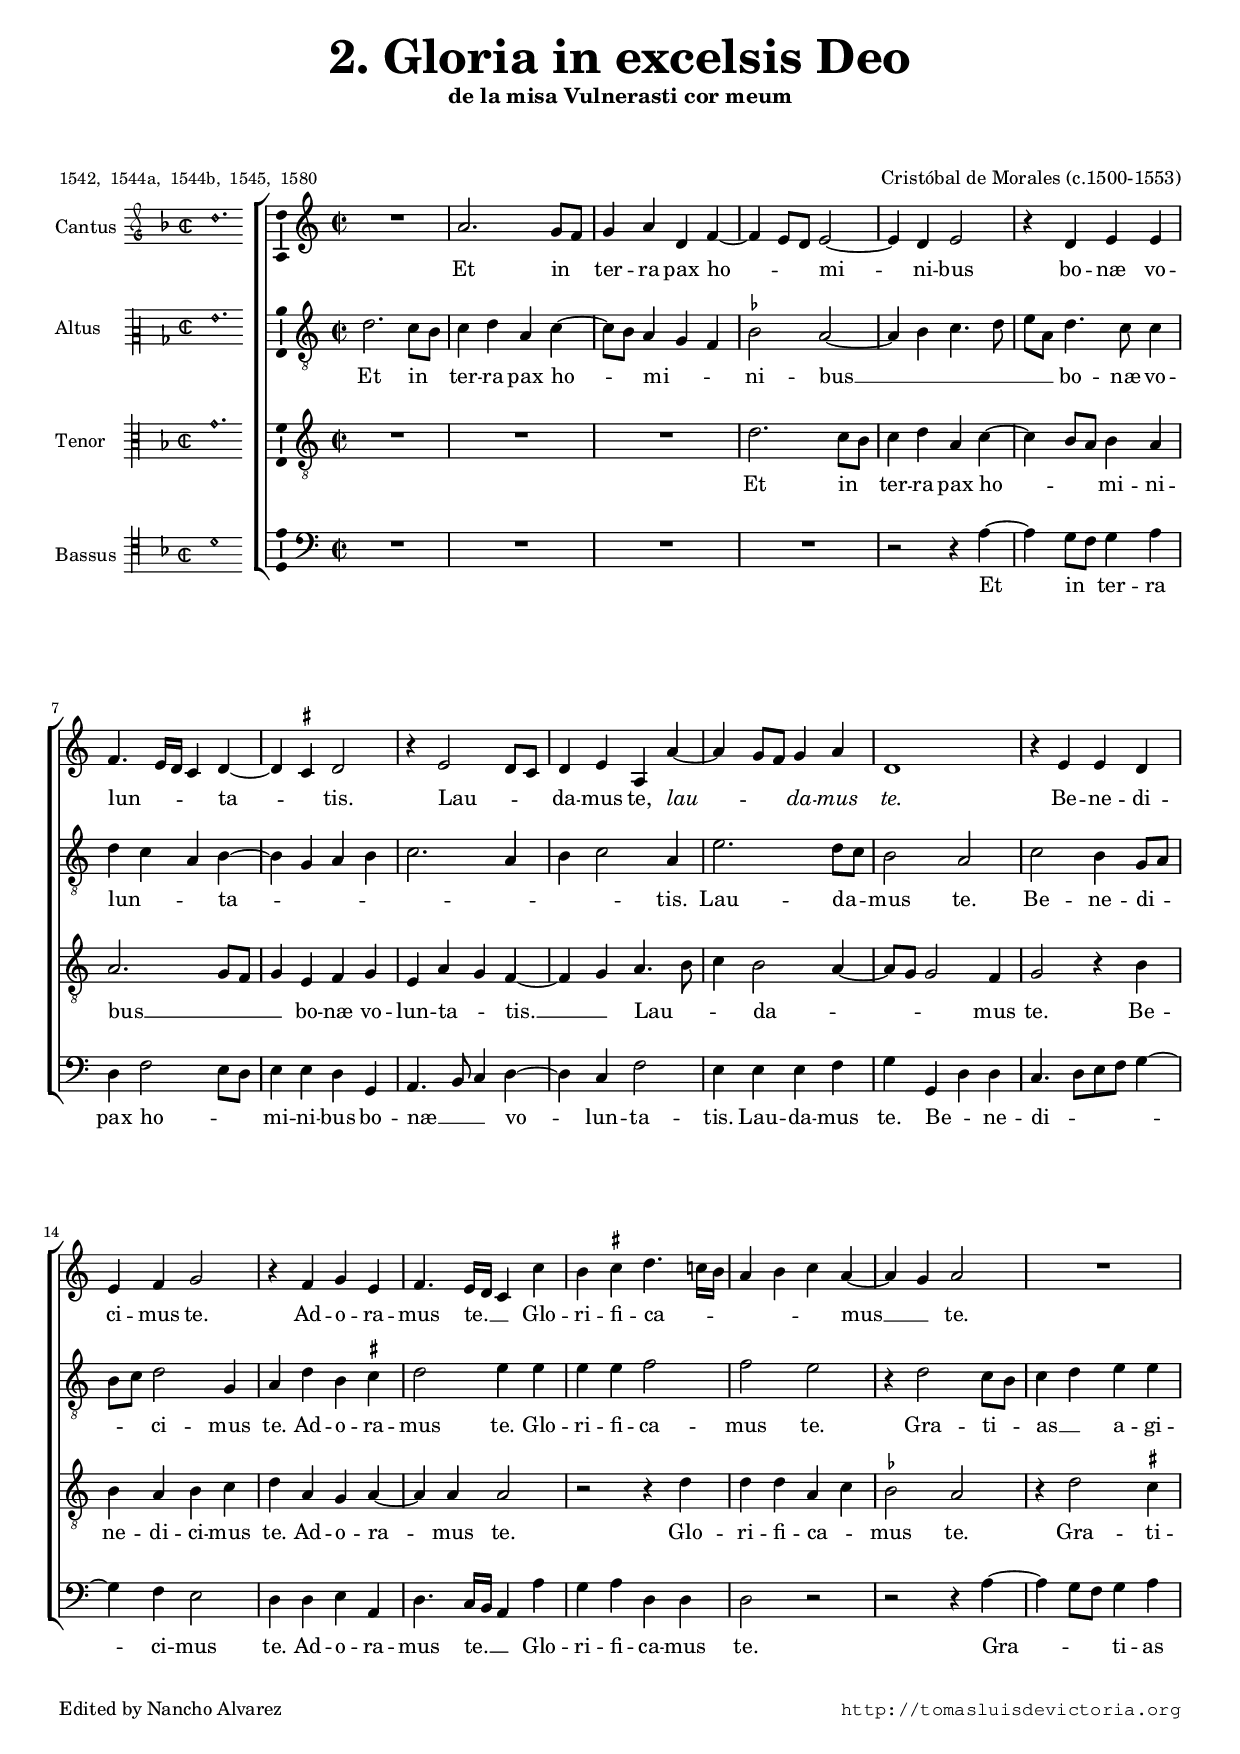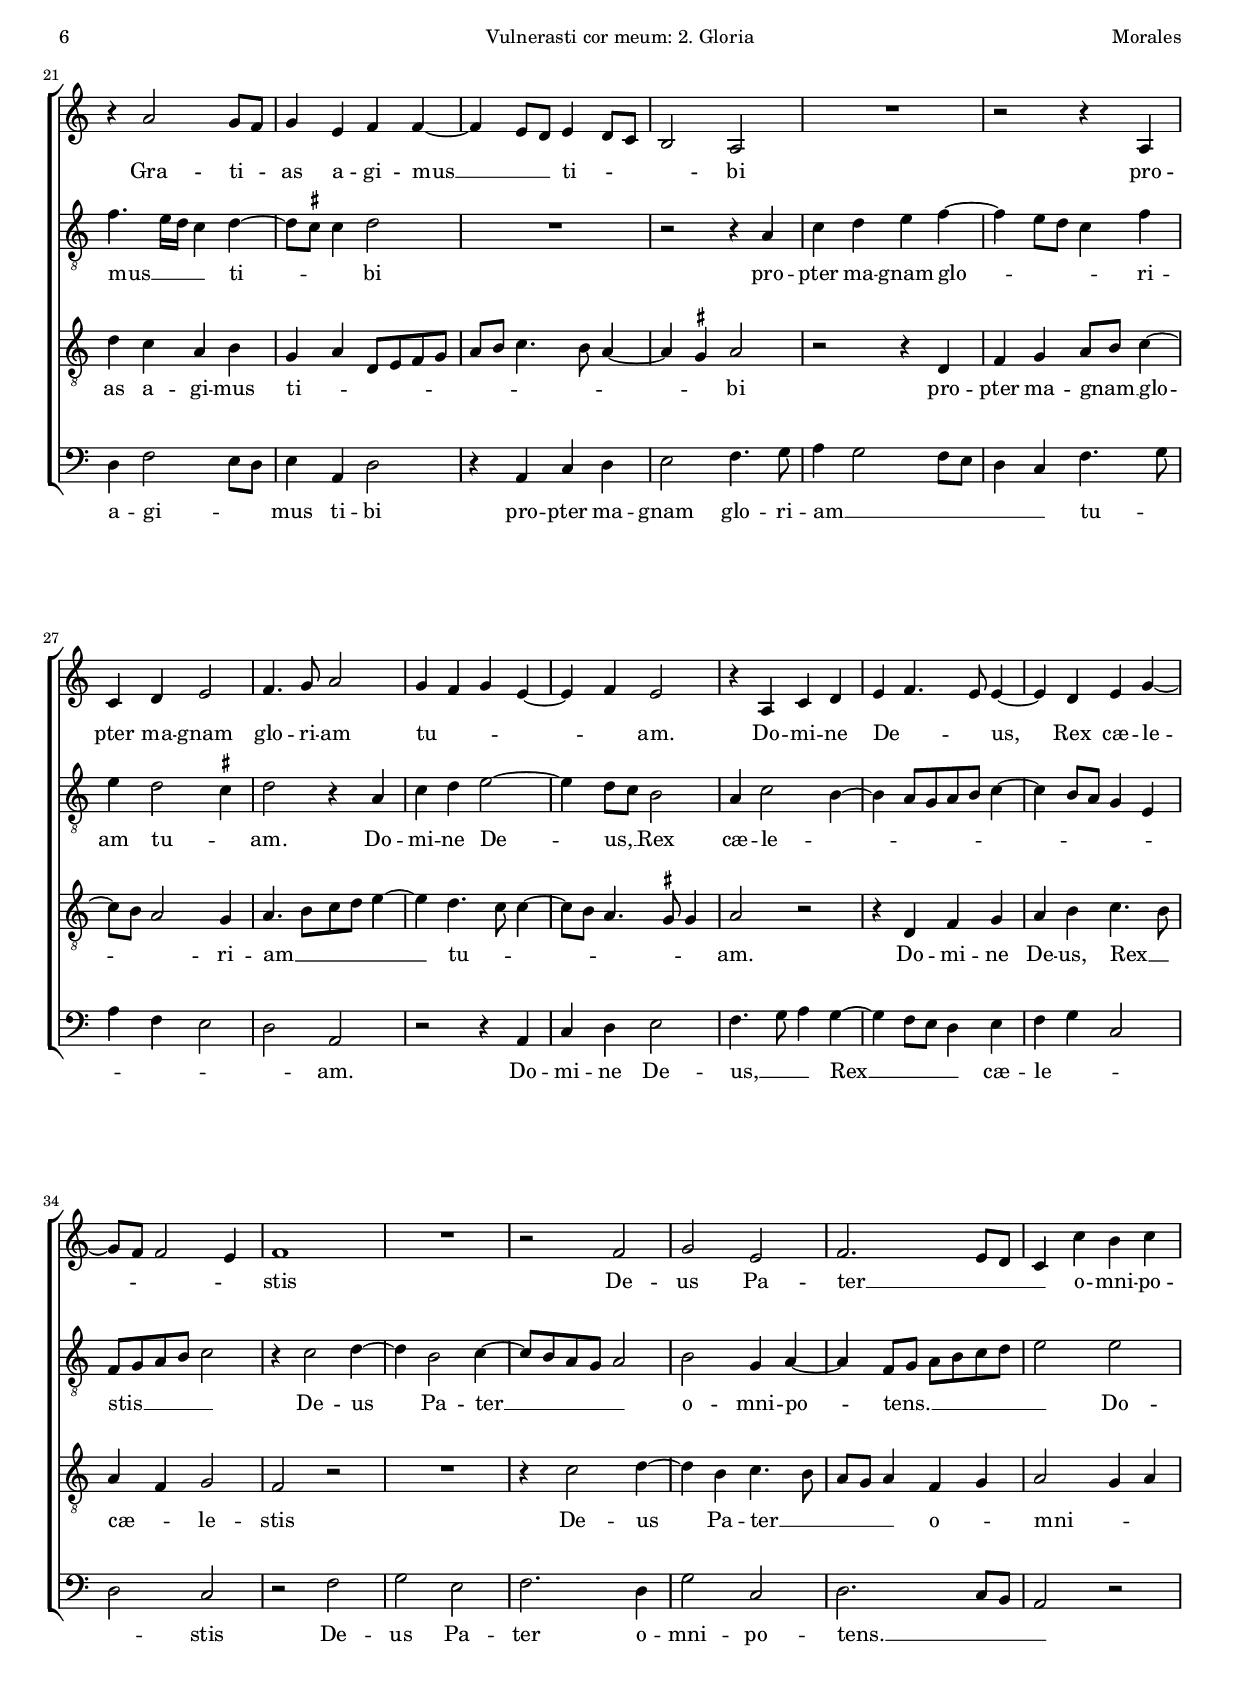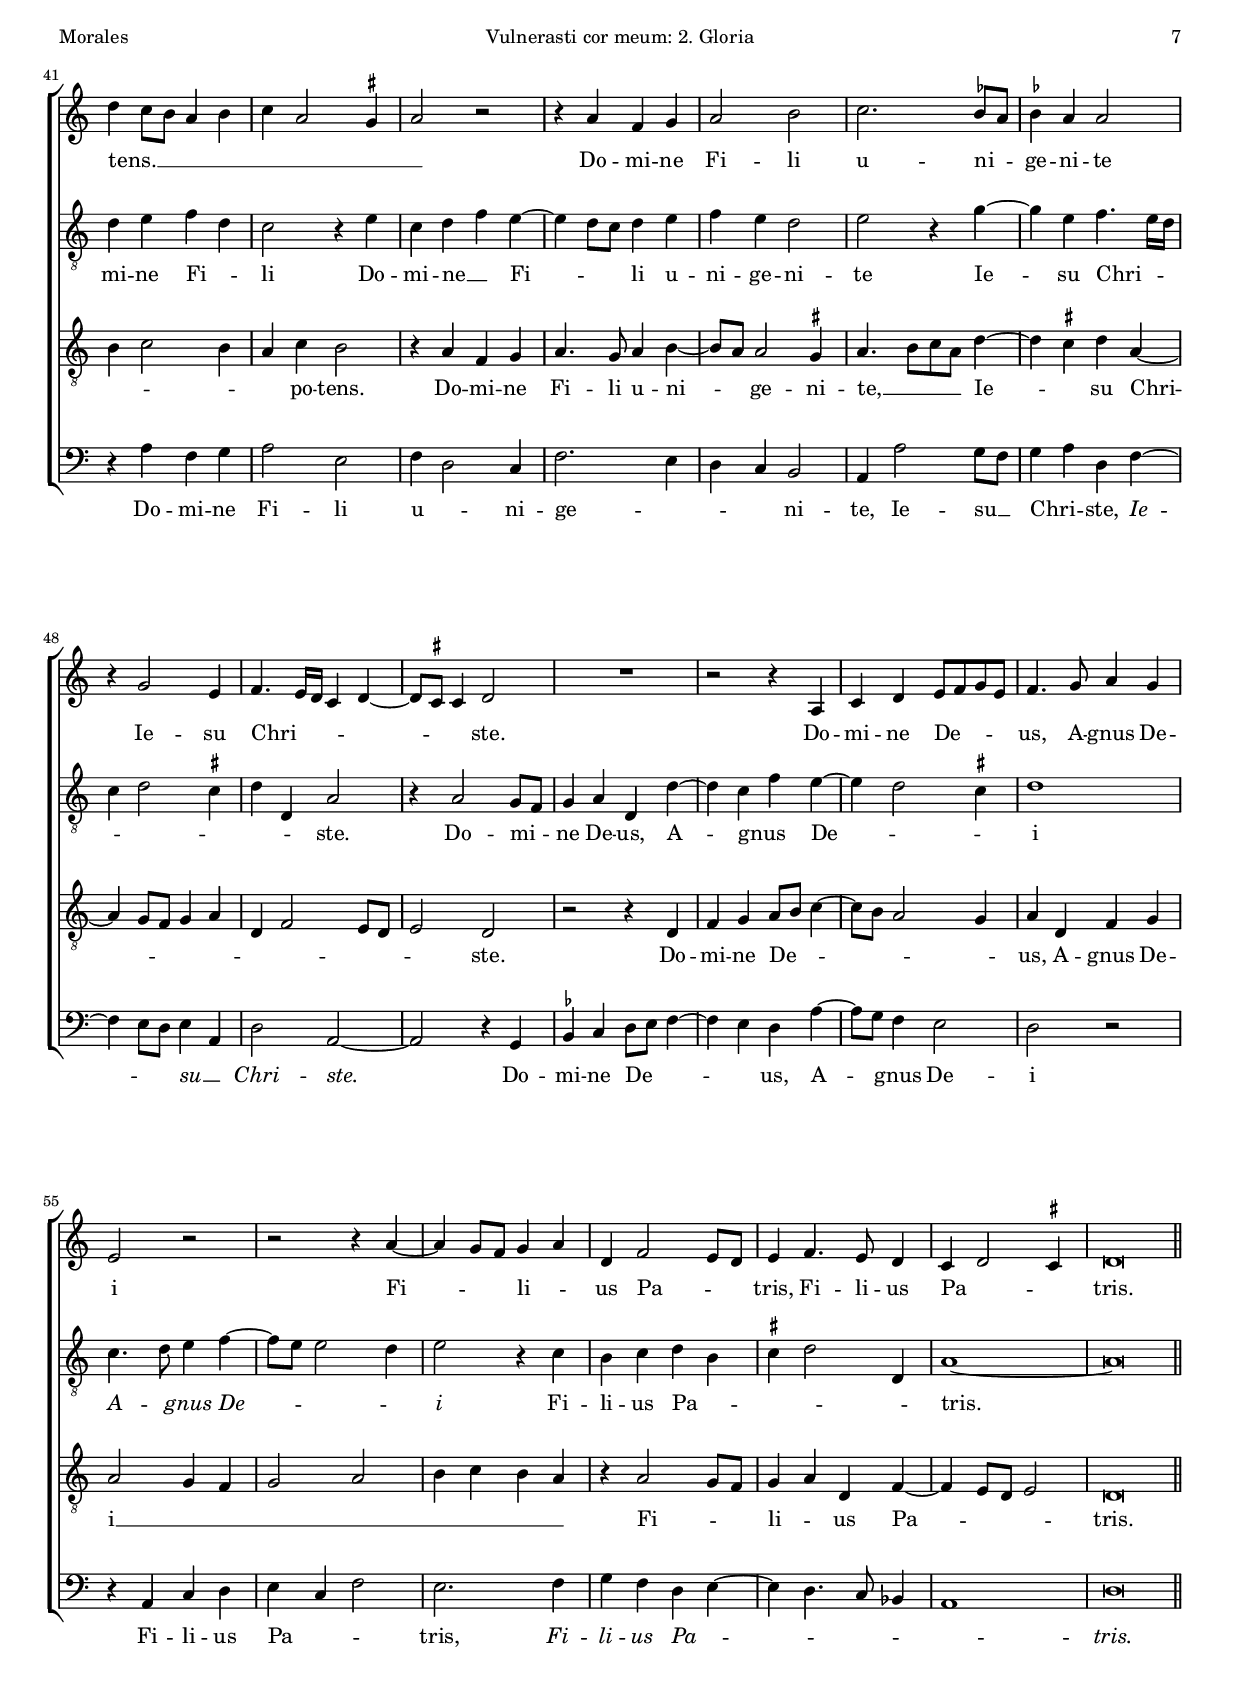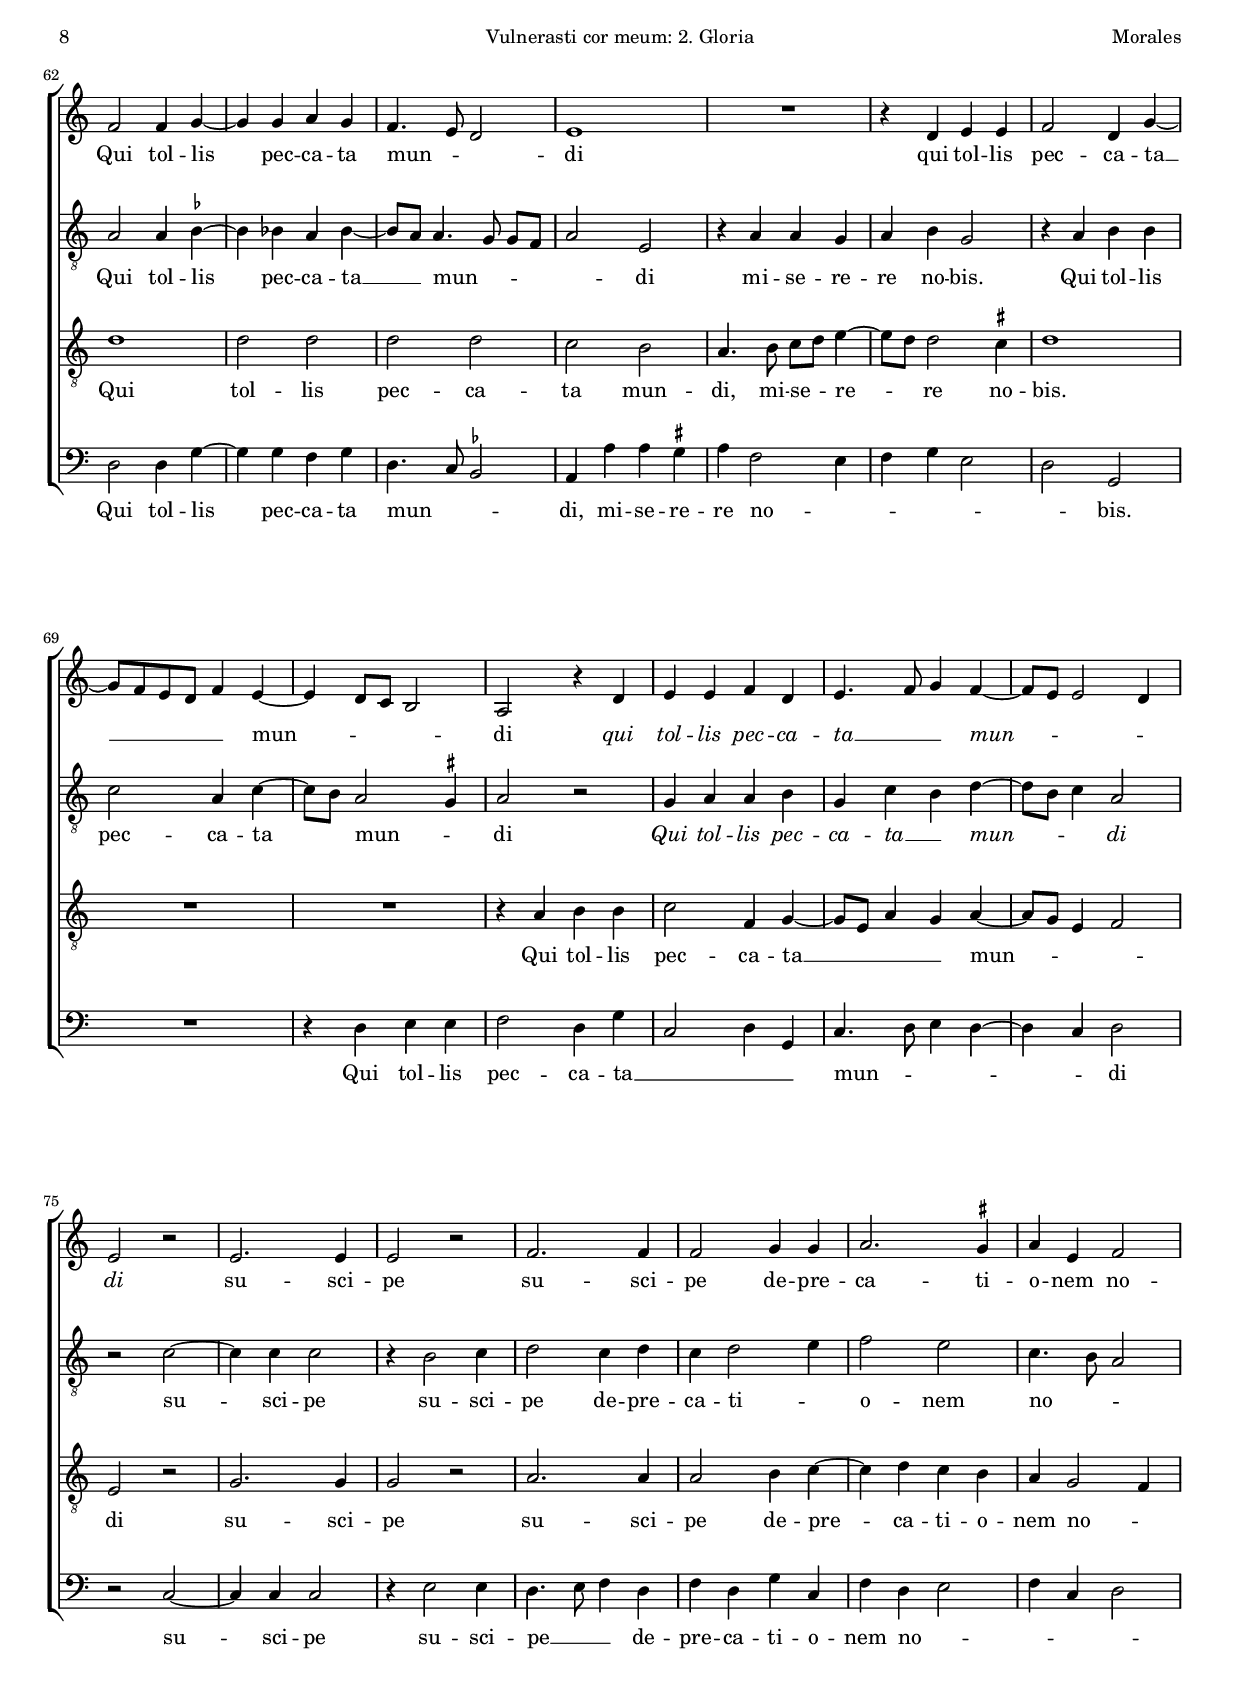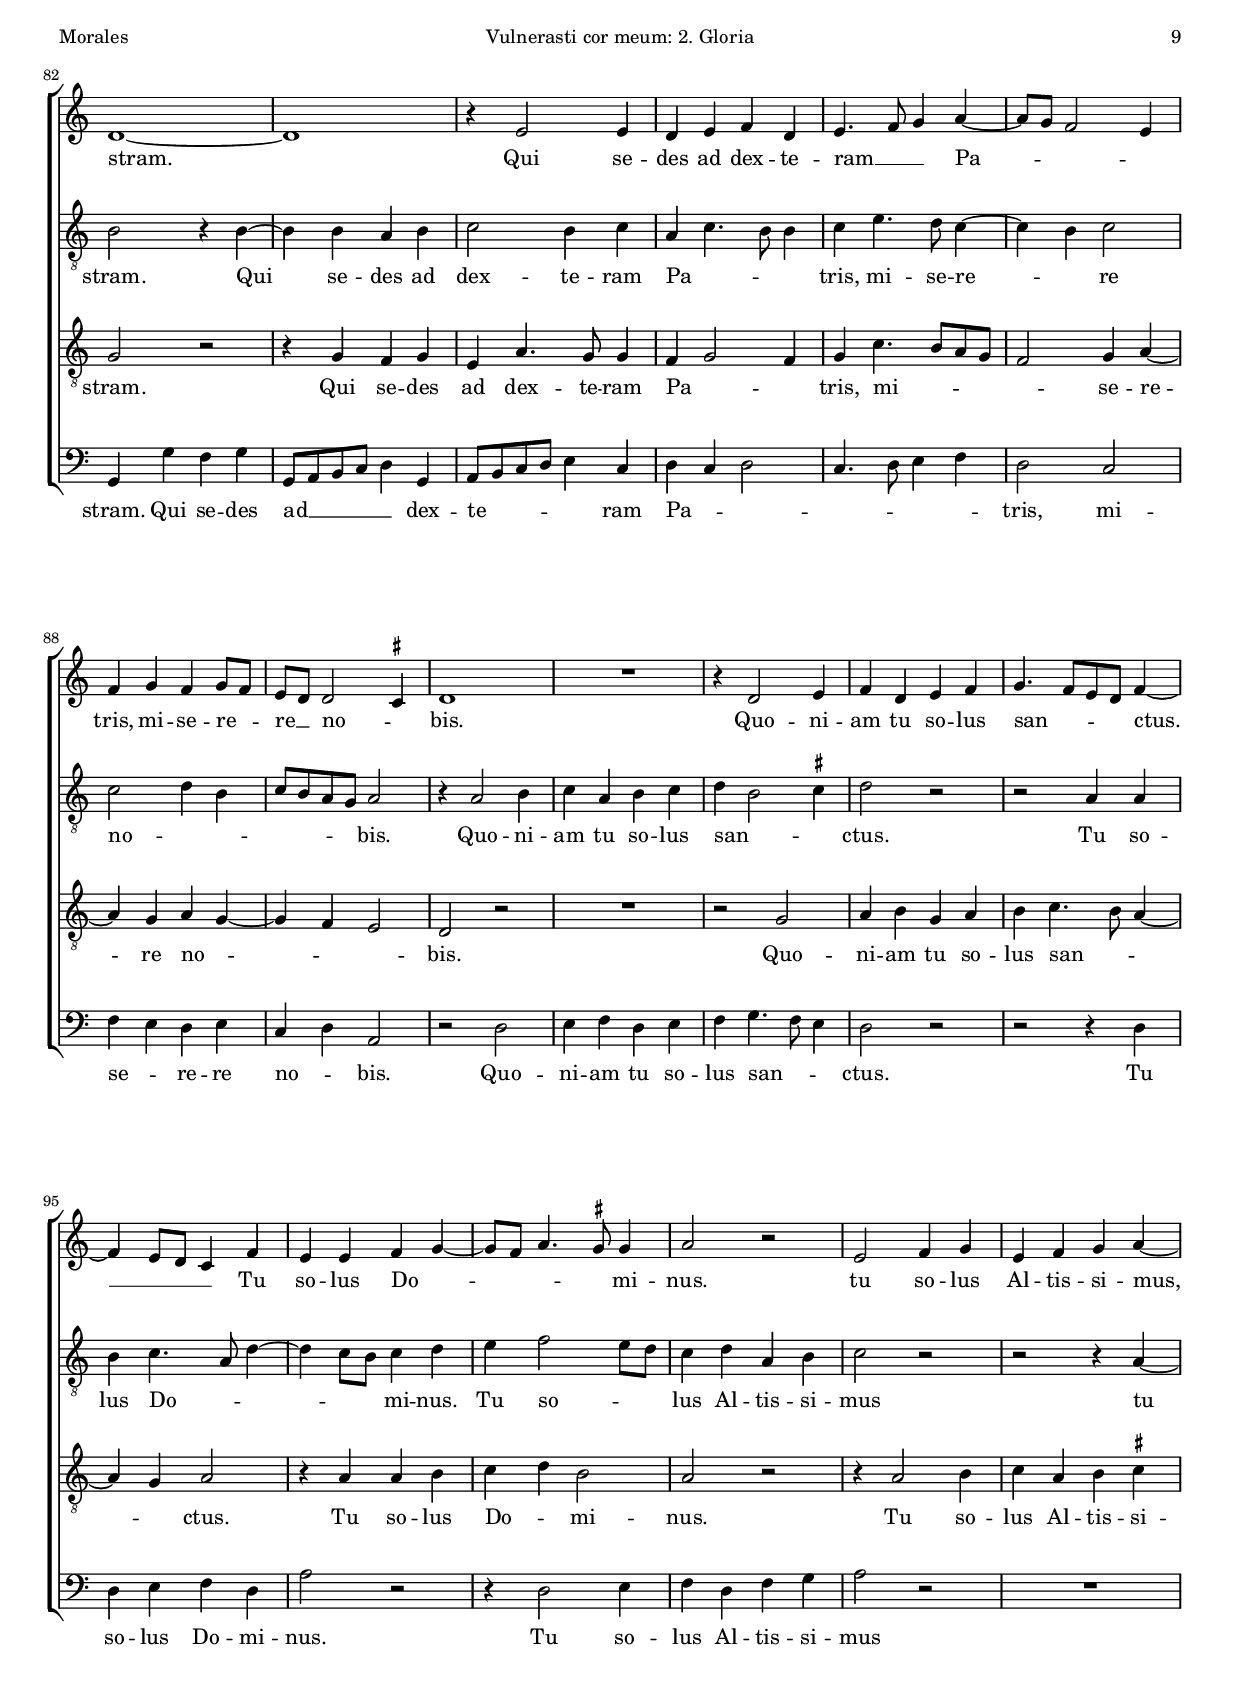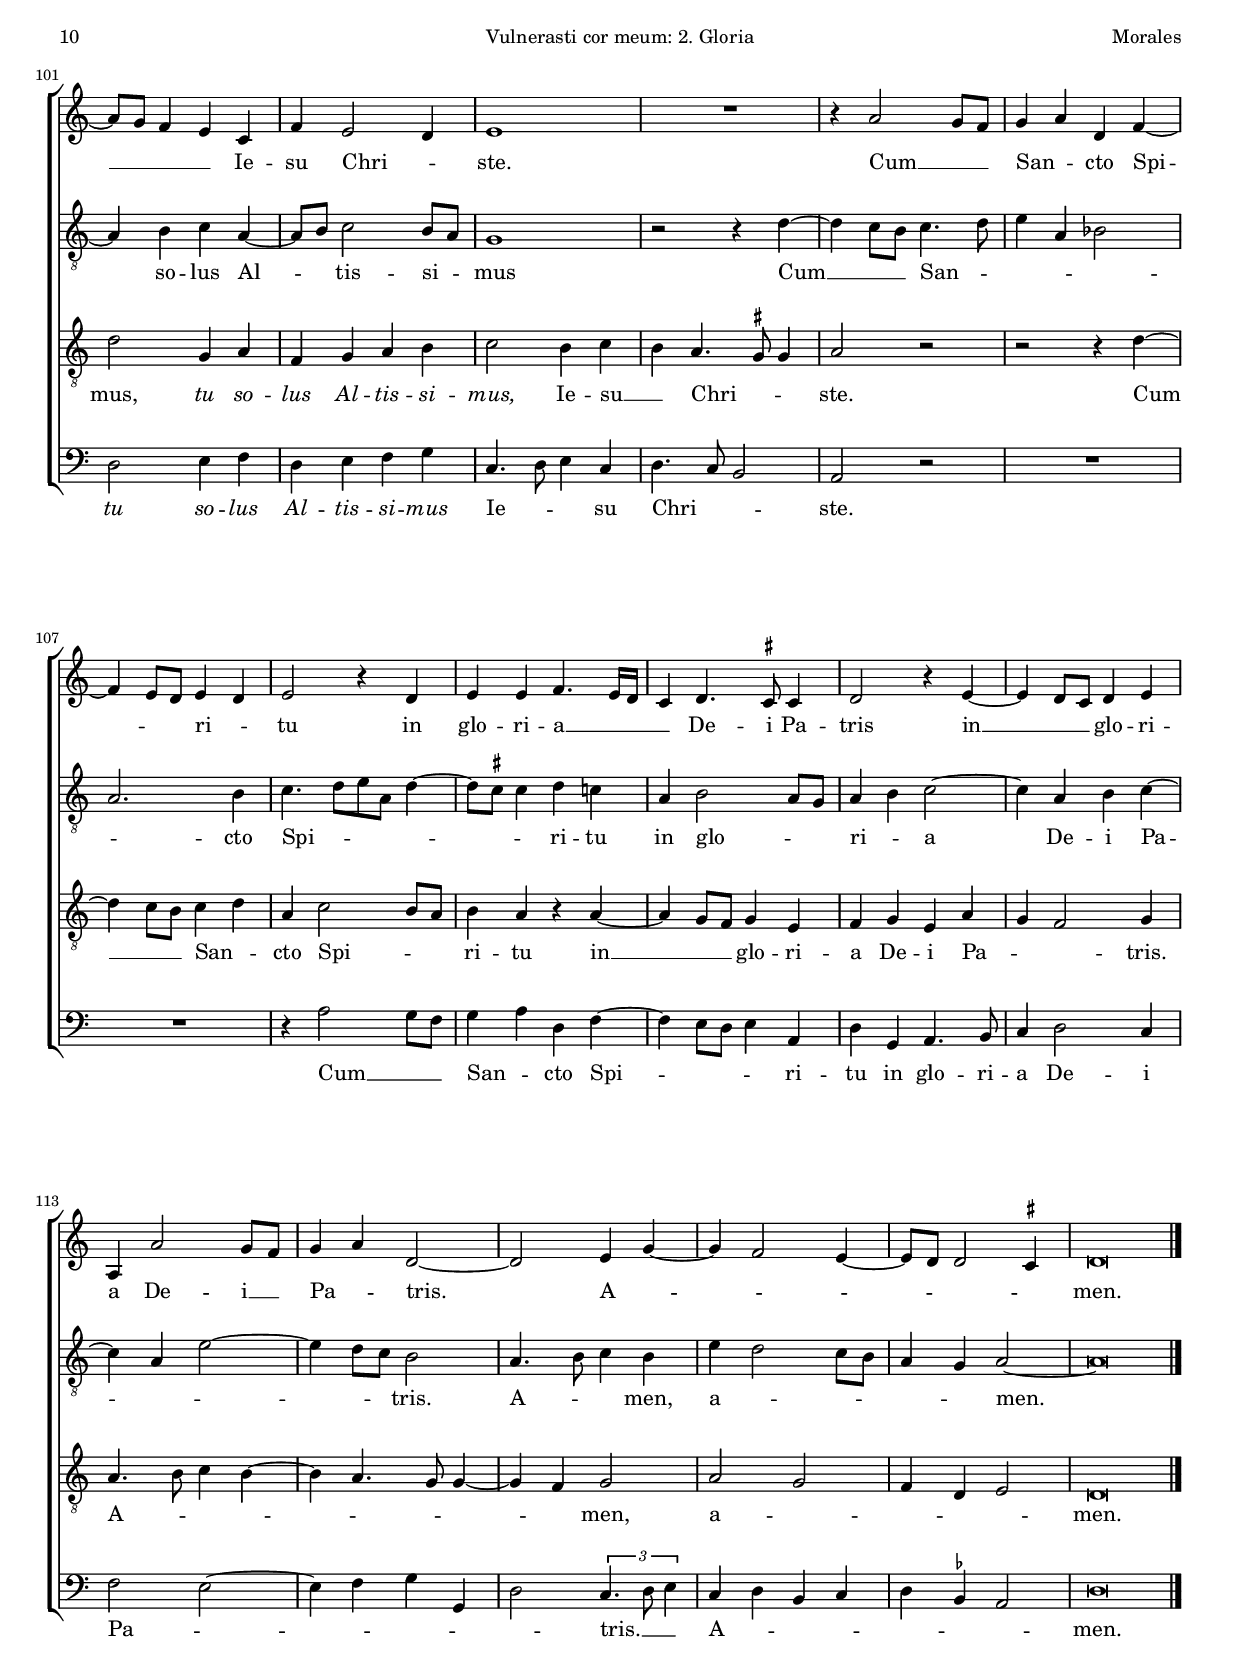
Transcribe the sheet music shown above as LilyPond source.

\version "2.18.0"

#(set-default-paper-size "a4")
#(set-global-staff-size 16.4)
#(ly:set-option 'point-and-click #f)
%mobile -s15.5 -i3.2

italicas=\override LyricText.font-shape = #'italic
rectas=\override LyricText.font-shape = #'upright
ss=\once \set suggestAccidentals = ##t
incipitwidth = 20

htitle="Vulnerasti cor meum: 2. Gloria"
hcomposer="Morales"

\header {
	title=\markup{\fontsize #4 "2. Gloria in excelsis Deo"}
	subtitle=\markup{"de la misa Vulnerasti cor meum"}
	subsubtitle=\markup{\null \vspace #2 }
        composer="Cristóbal de Morales (c.1500-1553)"
        pdfauthor=\composer
	%opus="(-)"
	poet=\markup{\smaller "1542,  1544a,  1544b,  1545,  1580"}
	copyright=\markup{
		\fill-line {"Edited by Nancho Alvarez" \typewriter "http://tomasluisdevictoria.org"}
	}
%	tagline=""
}



global={\key f \major \time 2/2  \skip 1*61 \bar "||" \pageBreak
					\skip 1*57 \bar "|."
}

cantus={
	R1*4/4 |
	d''2. c''8 bes' |
	c''4 d'' g' bes' ~ |
	bes' a'8 g' a'2 ~ |
%5
	a'4 g' a'2 |
	r4 g' a' a' |
	bes'4. a'16 g' f'4 g' ~ |
	g' \ss fis' g'2 |
	r4 a'2 g'8 f' |
%10
	g'4 a' d' d'' ~ |
	d'' c''8 bes' c''4 d'' |
	g'1 |
	r4 a' a' g' |
	a' bes' c''2 |
%15
	r4 bes' c'' a' |
	bes'4. a'16 g' f'4 f'' |
	e'' \ss fis'' g''4. f''16 e'' |
	d''4 e'' f'' d'' ~ |
	d'' c'' d''2 |
%20
	R1*4/4 |
	r4 d''2 c''8 bes' |
	c''4 a' bes' bes' ~ |
	bes' a'8 g' a'4 g'8 f' |
	e'2 d' |
%25
	R1*4/4 |
	r2 r4 d' |
	f' g' a'2 |
	bes'4. c''8 d''2 |
	c''4 bes' c'' a' ~ |
%30
	a' bes' a'2 |
	r4 d' f' g' |
	a' bes'4. a'8 a'4 ~ |
	a' g' a' c'' ~ |
	c''8 bes' bes'2 a'4 |
%35
	bes'1 |
	R1*4/4 |
	r2 bes' |
	c'' a' |
	bes'2. a'8 g' |
%40
	f'4 f'' e'' f'' |
	g'' f''8 e'' d''4 e'' |
	f'' d''2 \ss cis''4 |
	d''2 r |
	r4 d'' bes' c'' |
%45
	d''2 e'' |
	f''2. \ss ees''8 d'' |
	\ss ees''4 d'' d''2 |
	r4 c''2 a'4 |
	bes'4. a'16 g' f'4 g' ~ |
%50
	g'8 \ss fis' fis'4 g'2 |
	R1*4/4 |
	r2 r4 d' |
	f' g' a'8 bes' c'' a' |
	bes'4. c''8 d''4 c'' |
%55
	a'2 r |
	r r4 d'' ~ |
	d'' c''8 bes' c''4 d'' |
	g' bes'2 a'8 g' |
	a'4 bes'4. a'8 g'4 |
%60
	f' g'2 \ss fis'4 |
	g'\breve*1/2 |
	bes'2 bes'4 c'' ~ |
	c'' c'' d'' c'' |
	bes'4. a'8 g'2 |
%65
	a'1 |
	R1*4/4 |
	r4 g' a' a' |
	bes'2 g'4 c'' ~ |
	c''8 bes' a' g' bes'4 a' ~ |
%70
	a' g'8 f' e'2 |
	d' r4 g' |
	a' a' bes' g' |
	a'4. bes'8 c''4 bes' ~ |
	bes'8 a' a'2 g'4 |
%75
	a'2 r |
	a'2. a'4 |
	a'2 r |
	bes'2. bes'4 |
	bes'2 c''4 c'' |
%80
	d''2. \ss cis''4 |
	d'' a' bes'2 |
	g'1 ~ |
	g' |
	r4 a'2 a'4 |
%85
	g' a' bes' g' |
	a'4. bes'8 c''4 d'' ~ |
	d''8 c'' bes'2 a'4 |
	bes' c'' bes' c''8 bes' |
	a' g' g'2 \ss fis'4 |
%90
	g'1 |
	R1*4/4 |
	r4 g'2 a'4 |
	bes' g' a' bes' |
	c''4.  bes'8[ a' g'] bes'4 ~ |
%95
	bes' a'8 g' f'4 bes' |
	a' a' bes' c'' ~ |
	c''8 bes' d''4. \ss cis''8 cis''4 |
	d''2 r |
	a' bes'4 c'' |
%100
	a' bes' c'' d'' ~ |
	d''8 c'' bes'4 a' f' |
	bes' a'2 g'4 |
	a'1 |
	R1*4/4 |
%105
	r4 d''2 c''8 bes' |
	c''4 d'' g' bes' ~ |
	bes' a'8 g' a'4 g' |
	a'2 r4 g' |
	a' a' bes'4. a'16 g' |
%110
	f'4 g'4. \ss fis'8 fis'4 |
	g'2 r4 a' ~ |
	a' g'8 f' g'4 a' |
	d' d''2 c''8 bes' |
	c''4 d'' g'2 ~ |
%115
	g' a'4 c'' ~ |
	c'' bes'2 a'4 ~ |
	a'8 g' g'2 \ss fis'4 |
	g'\breve*1/2
}

altus={
	g'2. f'8 e' |
	f'4 g' d' f' ~ |
	f'8 e' d'4 c' bes |
	\ss ees'2 d' ~ |
%5
	d'4 e' f'4. g'8 |
	a' d' g'4. f'8 f'4 |
	g' f' d' e' ~ |
	e' c' d' e' |
	f'2. d'4 |
%10
	e' f'2 d'4 |
	a'2. g'8 f' |
	e'2 d' |
	f' e'4 c'8 d' |
	e' f' g'2 c'4 |
%15
	d' g' e' \ss fis' |
	g'2 a'4 a' |
	a' a' bes'2 |
	bes' a' |
	r4 g'2 f'8 e' |
%20
	f'4 g' a' a' |
	bes'4. a'16 g' f'4 g' ~ |
	g'8 \ss fis' fis'4 g'2 |
	R1*4/4 |
	r2 r4 d' |
%25
	f' g' a' bes' ~ |
	bes' a'8 g' f'4 bes' |
	a' g'2 \ss fis'4 |
	g'2 r4 d' |
	f' g' a'2 ~ |
%30
	a'4 g'8 f' e'2 |
	d'4 f'2 e'4 ~ |
	e'  d'8[ c' d' e'] f'4 ~ |
	f' e'8 d' c'4 a |
	bes8 c' d' e' f'2 |
%35
	r4 f'2 g'4 ~ |
	g' e'2 f'4 ~ |
	f'8 e' d' c' d'2 |
	e' c'4 d' ~ |
	d' bes8 c' d' e' f' g' |
%40
	a'2 a' |
	g'4 a' bes' g' |
	f'2 r4 a' |
	f' g' bes' a' ~ |
	a' g'8 f' g'4 a' |
%45
	bes' a' g'2 |
	a' r4 c'' ~ |
	c'' a' bes'4. a'16 g' |
	f'4 g'2 \ss fis'4 |
	g' g d'2 |
%50
	r4 d'2 c'8 bes |
	c'4 d' g g' ~ |
	g' f' bes' a' ~ |
	a' g'2 \ss fis'4 |
	g'1 |
%55
	f'4. g'8 a'4 bes' ~ |
	bes'8 a' a'2 g'4 |
	a'2 r4 f' |
	e' f' g' e' |
	\ss fis' g'2 g4 |
%60
	d'1 ~ |
	d'\breve*1/2 |
	d'2 d'4 \ss ees' ~ |
	ees' ees' d' ees' ~ |
	 ees'8[ d'] d'4. c'8  c'[ bes] |
%65
	d'2 a |
	r4 d' d' c' |
	d' e' c'2 |
	r4 d' e' e' |
	f'2 d'4 f' ~ |
%70
	f'8 e' d'2 \ss cis'4 |
	d'2 r |
	c'4 d' d' e' |
	c' f' e' g' ~ |
	g'8 e' f'4 d'2 |
%75
	r f' ~ |
	f'4 f' f'2 |
	r4 e'2 f'4 |
	g'2 f'4 g' |
	f' g'2 a'4 |
%80
	bes'2 a' |
	f'4. e'8 d'2 |
	e' r4 e' ~ |
	e' e' d' e' |
	f'2 e'4 f' |
%85
	d' f'4. e'8 e'4 |
	f' a'4. g'8 f'4 ~ |
	f' e' f'2 |
	f' g'4 e' |
	f'8 e' d' c' d'2 |
%90
	r4 d'2 e'4 |
	f' d' e' f' |
	g' e'2 \ss fis'4 |
	g'2 r |
	r d'4 d' |
%95
	e' f'4. d'8 g'4 ~ |
	g' f'8 e' f'4 g' |
	a' bes'2 a'8 g' |
	f'4 g' d' e' |
	f'2 r |
%100
	r r4 d' ~ |
	d' e' f' d' ~ |
	d'8 e' f'2 e'8 d' |
	c'1 |
	r2 r4 g' ~ |
%105
	g' f'8 e' f'4. g'8 |
	a'4 d' ees'2 |
	d'2. e'4 |
	f'4.  g'8[ a' d'] g'4 ~ |
	g'8 \ss fis' fis'4 g' f' |
%110
	d' e'2 d'8 c' |
	d'4 e' f'2 ~ |
	f'4 d' e' f' ~ |
	f' d' a'2 ~ |
	a'4 g'8 f' e'2 |
%115
	d'4. e'8 f'4 e' |
	a' g'2 f'8 e' |
	d'4 c' d'2 ~ |
	d'\breve*1/2
}

tenor={
	R1*4/4 |
	R1*4/4 |
	R1*4/4 |
	g'2. f'8 e' |
%5
	f'4 g' d' f' ~ |
	f' e'8 d' e'4 d' |
	d'2. c'8 bes |
	c'4 a bes c' |
	a d' c' bes ~ |
%10
	bes c' d'4. e'8 |
	f'4 e'2 d'4 ~ |
	d'8 c' c'2 bes4 |
	c'2 r4 e' |
	e' d' e' f' |
%15
	g' d' c' d' ~ |
	d' d' d'2 |
	r r4 g' |
	g' g' d' f' |
	\ss ees'2 d' |
%20
	r4 g'2 \ss fis'4 |
	g' f' d' e' |
	c' d' g8 a bes c' |
	d' e' f'4. e'8 d'4 ~ |
	d' \ss cis' d'2 |
%25
	r r4 g |
	bes c' d'8 e' f'4 ~ |
	f'8 e' d'2 c'4 |
	d'4.  e'8[ f' g'] a'4 ~ |
	a' g'4. f'8 f'4 ~ |
%30
	f'8 e' d'4. \ss cis'8 cis'4 |
	d'2 r |
	r4 g bes c' |
	d' e' f'4. e'8 |
	d'4 bes c'2 |
%35
	bes r |
	R1*4/4 |
	r4 f'2 g'4 ~ |
	g' e' f'4. e'8 |
	d' c' d'4 bes c' |
%40
	d'2 c'4 d' |
	e' f'2 e'4 |
	d' f' e'2 |
	r4 d' bes c' |
	d'4. c'8 d'4 e' ~ |
%45
	e'8 d' d'2 \ss cis'4 |
	d'4.  e'8[ f' d'] g'4 ~ |
	g' \ss fis' g' d' ~ |
	d' c'8 bes c'4 d' |
	g bes2 a8 g |
%50
	a2 g |
	r r4 g |
	bes c' d'8 e' f'4 ~ |
	f'8 e' d'2 c'4 |
	d' g bes c' |
%55
	d'2 c'4 bes |
	c'2 d' |
	e'4 f' e' d' |
	r d'2 c'8 bes |
	c'4 d' g bes ~ |
%60
	bes a8 g a2 |
	g\breve*1/2 |
	g'1 |
	g'2 g' |
	g' g' |
%65
	f' e' |
	d'4. e'8 f' g' a'4 ~ |
	a'8 g' g'2 \ss fis'4 |
	g'1 |
	R1*4/4 |
%70
	R1*4/4 |
	r4 d' e' e' |
	f'2 bes4 c' ~ |
	c'8 a d'4 c' d' ~ |
	d'8 c' a4 bes2 |
%75
	a r |
	c'2. c'4 |
	c'2 r |
	d'2. d'4 |
	d'2 e'4 f' ~ |
%80
	f' g' f' e' |
	d' c'2 bes4 |
	c'2 r |
	r4 c' bes c' |
	a d'4. c'8 c'4 |
%85
	bes c'2 bes4 |
	c' f'4. e'8 d' c' |
	bes2 c'4 d' ~ |
	d' c' d' c' ~ |
	c' bes a2 |
%90
	g r |
	R1*4/4 |
	r2 c' |
	d'4 e' c' d' |
	e' f'4. e'8 d'4 ~ |
%95
	d' c' d'2 |
	r4 d' d' e' |
	f' g' e'2 |
	d' r |
	r4 d'2 e'4 |
%100
	f' d' e' \ss fis' |
	g'2 c'4 d' |
	bes c' d' e' |
	f'2 e'4 f' |
	e' d'4. \ss cis'8 cis'4 |
%105
	d'2 r |
	r r4 g' ~ |
	g' f'8 e' f'4 g' |
	d' f'2 e'8 d' |
	e'4 d' r d' ~ |
%110
	d' c'8 bes c'4 a |
	bes c' a d' |
	c' bes2 c'4 |
	d'4. e'8 f'4 e' ~ |
	e' d'4. c'8 c'4 ~ |
%115
	c' bes c'2 |
	d' c' |
	bes4 g a2 |
	g\breve*1/2
}

bassus={
	R1*4/4 |
	R1*4/4 |
	R1*4/4 |
	R1*4/4 |
%5
	r2 r4 d' ~ |
	d' c'8 bes c'4 d' |
	g bes2 a8 g |
	a4 a g c |
	d4. e8 f4 g ~ |
%10
	g f bes2 |
	a4 a a bes |
	c' c g g |
	f4.  g8[ a bes] c'4 ~ |
	c' bes a2 |
%15
	g4 g a d |
	g4. f16 e d4 d' |
	c' d' g g |
	g2 r |
	r r4 d' ~ |
%20
	d' c'8 bes c'4 d' |
	g bes2 a8 g |
	a4 d g2 |
	r4 d f g |
	a2 bes4. c'8 |
%25
	d'4 c'2 bes8 a |
	g4 f bes4. c'8 |
	d'4 bes a2 |
	g d |
	r r4 d |
%30
	f g a2 |
	bes4. c'8 d'4 c' ~ |
	c' bes8 a g4 a |
	bes c' f2 |
	g f |
%35
	r bes |
	c' a |
	bes2. g4 |
	c'2 f |
	g2. f8 e |
%40
	d2 r |
	r4 d' bes c' |
	d'2 a |
	bes4 g2 f4 |
	bes2. a4 |
%45
	g f e2 |
	d4 d'2 c'8 bes |
	c'4 d' g bes ~ |
	bes a8 g a4 d |
	g2 d ~ |
%50
	d r4 c |
	\ss ees f g8 a bes4 ~ |
	bes a g d' ~ |
	d'8 c' bes4 a2 |
	g r |
%55
	r4 d f g |
	a f bes2 |
	a2. bes4 |
	c' bes g a ~ |
	a g4. f8 ees4 |
%60
	d1 |
	g\breve*1/2 |
	g2 g4 c' ~ |
	c' c' bes c' |
	g4. f8 \ss ees2 |
%65
	d4 d' d' \ss cis' |
	d' bes2 a4 |
	bes c' a2 |
	g c |
	R1*4/4 |
%70
	r4 g a a |
	bes2 g4 c' |
	f2 g4 c |
	f4. g8 a4 g ~ |
	g f g2 |
%75
	r f ~ |
	f4 f f2 |
	r4 a2 a4 |
	g4. a8 bes4 g |
	bes g c' f |
%80
	bes g a2 |
	bes4 f g2 |
	c4 c' bes c' |
	c8 d e f g4 c |
	d8 e f g a4 f |
%85
	g f g2 |
	f4. g8 a4 bes |
	g2 f |
	bes4 a g a |
	f g d2 |
%90
	r g |
	a4 bes g a |
	bes c'4. bes8 a4 |
	g2 r |
	r r4 g |
%95
	g a bes g |
	d'2 r |
	r4 g2 a4 |
	bes g bes c' |
	d'2 r |
%100
	R1*4/4 |
	g2 a4 bes |
	g a bes c' |
	f4. g8 a4 f |
	g4. f8 e2 |
%105
	d r |
	R1*4/4 |
	R1*4/4 |
	r4 d'2 c'8 bes |
	c'4 d' g bes ~ |
%110
	bes a8 g a4 d |
	g c d4. e8 |
	f4 g2 f4 |
	bes2 a ~ |
	a4 bes c' c |
%115
	\tupletUp
	g2 \tuplet 3/2{f4. g8 a4} |
	f4 g e f |
	g \ss ees d2 |
	g\breve*1/2
}

textocantus=\lyricmode{
Et in _ ter -- ra pax ho -- _ _ _ mi -- _ ni -- bus
bo -- næ vo -- lun -- _ _ _ ta -- _ _ tis.
Lau -- _ _ da -- mus te,
\italicas
lau -- _ _ _ da -- mus te.
\rectas
Be -- ne -- di -- ci -- mus te.
Ad -- o -- ra -- mus te. __ _ _ 
Glo -- ri -- fi -- ca -- _ _ _ _ _ mus __ _ _ te.
Gra -- ti -- _ as a -- gi -- mus __ _ _ _ ti -- _ _ _ bi
pro -- pter ma -- gnam glo -- ri -- am tu -- _ _ _ _ _ am.
Do -- mi -- ne De -- _ _ us, _
Rex cæ -- le -- _ _ _ _ stis
De -- us Pa -- ter __ _ _ _ o -- mni -- po -- tens. __ _ _ _ _ _ _ _ _ 
Do -- mi -- ne Fi -- li u -- ni -- _ ge -- ni -- te
Ie -- su Chri -- _ _ _ _ _ _ _ ste.
Do -- mi -- ne De -- _ _ _ us,
A -- gnus De -- i
Fi -- _ _ _ li -- _ us Pa -- _ _ tris,
Fi -- li -- us Pa -- _ _ tris.
Qui tol -- lis _ pec -- ca -- ta mun -- _ _ di
qui tol -- lis pec -- ca -- ta __ _ _ _ _ _ mun -- _ _ _ _ di
\italicas
qui tol -- lis pec -- ca -- ta __ _ _ mun -- _ _ _ _ di
\rectas
su -- sci -- pe
su -- sci -- pe de -- pre -- ca -- ti -- o -- nem no -- stram. _
Qui se -- des ad dex -- te -- ram __ _ _ Pa -- _ _ _ _ tris,
mi -- se -- re -- _ re __ _ no -- _ bis.
Quo -- ni -- am tu so -- lus san -- _ _ _ ctus. __ _ _ _ _ 
Tu so -- lus Do -- _ _ _ _ _ mi -- nus.
tu so -- lus Al -- tis -- si -- mus, __ _ _ _ _ Ie -- su Chri -- _ ste.
Cum __ _ _ San -- _ cto Spi -- _ _ _ ri -- _ tu
in glo -- ri -- a __ _ _ _ De -- i Pa -- tris
in __ _ _ _ glo -- ri -- a De -- i __ _ Pa -- _ tris. _
A -- _ _ _ _ _ _ _ _ men.
}

textoaltus=\lyricmode{
Et in _ ter -- ra pax ho -- _ _ mi -- _ _ ni -- bus __ _ _ _ _ _ _ bo -- næ vo -- lun -- _ _ ta -- _ _ _ _ _ _ _ _ tis.
Lau -- da -- _ mus te.
Be -- ne -- di -- _ _ _ ci -- mus te.
Ad -- o -- ra -- mus te.
Glo -- ri -- fi -- ca -- mus te.
Gra -- ti -- _ as __ _ a -- gi -- mus __ _ _ _ ti -- _ _ _ bi
pro -- pter ma -- gnam glo -- _ _ _ _ ri -- am tu -- _ am.
Do -- mi -- ne De -- _ us, __ _
Rex cæ -- le -- _ _ _ _ _ _ _ _ _ _ _ _ stis __ _ _ _ _ 
De -- us _ Pa -- ter __ _ _ _ _ _ o -- mni -- po -- _ tens. __ _ _ _ _ _ _ 
Do -- mi -- ne Fi -- _ li
Do -- mi -- ne __ _ Fi -- _ _ _ li u -- ni -- ge -- ni -- te
Ie -- _ su Chri -- _ _ _ _ _ _ _ ste.
Do -- mi -- _ ne De -- us,
A -- _ gnus _ De -- _ _ _ i
\italicas
A -- _ gnus De -- _ _ _ _ i
\rectas
Fi -- li -- us Pa -- _ _ _ _ tris. _
Qui tol -- lis _ pec -- ca -- ta __ _ _ mun -- _ _ _ _ di
mi -- se -- re -- re no -- bis.
Qui tol -- lis pec -- ca -- ta _ _ mun -- _ di
\italicas
Qui tol -- lis pec -- ca -- ta __ _ mun -- _ _ _ di
\rectas
su -- _ sci -- pe
su -- sci -- pe de -- pre -- ca -- ti -- _ o -- nem no -- _ _ stram. 
Qui _ se -- des ad dex -- te -- ram Pa -- _ _ _ tris,
mi -- se -- re -- _ _ re no -- _ _ _ _ _ _ bis.
Quo -- ni -- am tu so -- lus san -- _ _ ctus.
Tu so -- lus Do -- _ _ _ _ _ mi -- nus.
Tu so -- _ _ lus Al -- tis -- si -- mus
tu _ so -- lus Al -- _ _ tis -- si -- _ mus
Cum __ _ _ _ San -- _ _ _ _ _ cto Spi -- _ _ _ _ _ _ _ ri -- tu in glo -- _ _ ri -- _ a _ 
De -- i Pa -- _ _ _ _ _ _ tris.
A -- _ _ men,
a -- _ _ _ _ _ men. _
}

textotenor=\lyricmode{
Et in _ ter -- ra pax ho -- _ _ _ mi -- ni -- bus __ _ _ _ 
bo -- næ vo -- lun -- ta -- _ tis. __ _ _ 
Lau -- _ _ da -- _ _ _ _ mus te.
Be -- ne -- di -- ci -- mus te.
Ad -- o -- ra -- _ mus te.
Glo -- ri -- fi -- ca -- _ mus te.
Gra -- ti -- as a -- gi -- mus ti -- _ _ _ _ _ _ _ _ _ _ _ _ bi
pro -- pter ma -- gnam __ _ glo -- _ _ _ ri -- am __ _ _ _ _ _ tu -- _ _ _ _ _ _ _ am.
Do -- mi -- ne De -- us,
Rex __ _ cæ -- _ le -- stis
De -- us _ Pa -- ter __ _ _ _ _ o -- _ mni -- _ _ _ _ _ _ po -- tens.
Do -- mi -- ne Fi -- li u -- ni -- _ _ ge -- ni -- te, __ _ _ _ 
Ie -- _ _ su Chri -- _ _ _ _ _ _ _ _ _ _ ste.
Do -- mi -- ne De -- _ _ _ _ _ _ us,
A -- gnus De -- i __ _ _ _ _ _ _ _ _ 
Fi -- _ _ li -- _ us Pa -- _ _ _ _ tris.
Qui tol -- lis pec -- ca -- ta mun -- di,
mi -- se -- _ re -- _ _ re no -- bis.
Qui tol -- lis pec -- ca -- ta __ _ _ _ _ mun -- _ _ _ _ di
su -- sci -- pe
su -- sci -- pe de -- pre -- _ ca -- ti -- o -- nem no -- _ stram.
Qui se -- des ad dex -- te -- ram Pa -- _ _ tris,
mi -- _ _ _ _ se -- re -- _ re no -- _ _ _ _ bis.
Quo -- ni -- am tu so -- lus san -- _ _ _ _ ctus.
Tu so -- lus Do -- _ mi -- nus.
Tu so -- lus Al -- tis -- si -- mus,
\italicas
tu so -- lus Al -- tis -- si -- mus,
\rectas
Ie -- su __ _ Chri -- _ _ ste.
Cum __ _ _ _ San -- _ cto Spi -- _ _ ri -- tu
in __ _ _ _ glo -- ri -- a De -- i Pa -- _ _ tris. 
A -- _ _ _ _ _ _ _ _ _ men,
a -- _ _ _ _ men.

}

textobassus=\lyricmode{
Et _ in _ ter -- ra pax ho -- _ _ mi -- ni -- bus bo -- næ __ _ _ vo -- _ lun -- ta -- tis.
Lau -- da -- mus te.
Be -- _ ne -- di -- _ _ _ _ _ ci -- mus te.
Ad -- o -- ra -- mus te. __ _ _ 
Glo -- ri -- fi -- ca -- mus te.
Gra -- _ _ _ ti -- as a -- gi -- _ _ mus ti -- bi
pro -- pter ma -- gnam glo -- ri -- am __ _ _ _ _ _ tu -- _ _ _ _ _ am.
Do -- mi -- ne De -- us, __ _ _ Rex __ _ _ _ _ cæ -- le -- _ _ _ stis
De -- us Pa -- ter o -- mni -- po -- tens. __ _ _ _
Do -- mi -- ne Fi -- li u -- _ ni -- ge -- _ _ _ ni -- te,
Ie -- su __ _ Chri -- _ ste,
\italicas
Ie -- _ _ _ su __ _ Chri -- ste. _
\rectas
Do -- mi -- ne De -- _ _ _ _ us,
A -- _ _ gnus De -- i
Fi -- li -- us Pa -- _ _ tris,
\italicas
Fi -- li -- us Pa -- _ _ _ _ _ _ tris.
\rectas
Qui tol -- lis _ pec -- ca -- ta mun -- _ _ di,
mi -- se -- re -- re no -- _ _ _ _ _ bis.
Qui tol -- lis pec -- ca -- ta __ _ _ _ mun -- _ _ _ _ _ di
su -- _ sci -- pe
su -- sci -- pe __ _ _ de -- pre -- ca -- ti -- o -- nem no -- _ _ _ _ stram.
Qui se -- des ad __ _ _ _ _ dex -- te -- _ _ _ _ ram Pa -- _ _ _ _ _ _ tris,
mi -- se -- _ re -- re no -- _ bis.
Quo -- ni -- am tu so -- lus san -- _ _ ctus.
Tu so -- lus Do -- mi -- nus.
Tu so -- lus Al -- tis -- si -- mus
\italicas
tu so -- lus Al -- tis -- si -- mus
\rectas
Ie -- _ _ su Chri -- _ _ ste.
Cum __ _ _ San -- _ cto Spi -- _ _ _ _ ri -- tu in glo -- ri -- a De -- i Pa -- _ _ _ _ _ _ tris. __ _ _ 
A -- _ _ _ _ _ _ men.

}



incipitcantus=\markup{
	\score{
		{ 
		\set Staff.instrumentName="Cantus "
		\override NoteHead.style = #'neomensural
		\override Rest.style = #'neomensural
		\override Staff.TimeSignature.style = #'neomensural
		\cadenzaOn 
		\clef "petrucci-g"
		\key f \major
		\time 2/2
		d''1.
		} 
	\layout {
		\context {\Voice
			\remove Ligature_bracket_engraver
			\consists Mensural_ligature_engraver
		}
		line-width=\incipitwidth
		indent = 0
	}
	}
}


incipitaltus=\markup{
	\score{
		{ 
		\set Staff.instrumentName="Altus    "
		\override NoteHead.style = #'neomensural 
		\override Rest.style = #'neomensural
		\override Staff.TimeSignature.style = #'neomensural
		\cadenzaOn 
		\clef "petrucci-c2"
		\key f \major
		\time 2/2
		g'1.
		} 
	\layout {
		\context {\Voice
			\remove Ligature_bracket_engraver
			\consists Mensural_ligature_engraver
		}
		line-width=\incipitwidth
		indent = 0
	}
	}
}


incipittenor=\markup{
	\score{
		{ 
		\set Staff.instrumentName="Tenor   "
		\override NoteHead.style = #'neomensural 
		\override Rest.style = #'neomensural
		\override Staff.TimeSignature.style = #'neomensural
		\cadenzaOn 
		\clef "petrucci-c3"
		\key f \major
		\time 2/2
		g'1.
		} 
	\layout {
		\context {\Voice
			\remove Ligature_bracket_engraver
			\consists Mensural_ligature_engraver
		}
		line-width=\incipitwidth
		indent=0
	}
	}
}


incipitbassus=\markup{
	\score{
		{ 
		\set Staff.instrumentName="Bassus "
		\override NoteHead.style = #'neomensural 
		\override Rest.style = #'neomensural
		\override Staff.TimeSignature.style = #'neomensural
		\cadenzaOn 
		\clef "petrucci-c4"
		\key f \major
		\time 2/2
		d'1
		} 
	\layout {
		\context {\Voice
			\remove Ligature_bracket_engraver
			\consists Mensural_ligature_engraver
		}
		line-width=\incipitwidth
		indent = 0
	}
	}
}





\score {\transpose c' g{
\new ChoirStaff<<

	\new Staff <<\global
	\new Voice="v1" {
		\set Staff.instrumentName=\incipitcantus
		\clef "treble"
		\cantus }
	\new Lyrics \lyricsto "v1" {\textocantus }
	>>

	
	\new Staff << \global
	\new Voice="v2" {
		\set Staff.instrumentName=\incipitaltus
		\clef "G_8" 
		\altus}
	\new Lyrics \lyricsto "v2" {\textoaltus }
	>>

	
	\new Staff <<\global
	\new Voice="v3" {
		\set Staff.instrumentName=\incipittenor
		\clef "G_8"
		\tenor }
	\new Lyrics \lyricsto "v3" {\textotenor }
	>>
	

	\new Staff <<\global
	\new Voice="v4" {
		\set Staff.instrumentName=\incipitbassus
		\clef "bass" 
		\bassus }
	\new Lyrics \lyricsto "v4" {\textobassus }
	>>
	
>>

	}%transpose

\layout{ 
	\context {\Lyrics 
		\override VerticalAxisGroup.staff-affinity = #UP
		\override VerticalAxisGroup.nonstaff-relatedstaff-spacing =
			#'((basic-distance . 0) (minimum-distance . 0) (padding . 1))
		\override LyricText.font-size = #1.2
		\override LyricHyphen.minimum-distance = #0.5
	}
	\context {\Score 
		tempoHideNote = ##t
		\override BarNumber.padding = #2 
	}
	\context {\Voice 
		melismaBusyProperties = #'()
		%autoBeaming = ##f
	}
	\context {\Staff 
                %\RemoveEmptyStaves
                %\override VerticalAxisGroup.remove-first = ##t
		\override VerticalAxisGroup.staff-staff-spacing =
			#'((basic-distance . 11) (minimum-distance . 0) (padding . 1))
		\consists Ambitus_engraver 
		\override LigatureBracket.padding = #1
	}
}

%\midi { \mtempo }

}


\paper{
	evenHeaderMarkup=\markup  \fill-line { \fromproperty #'page:page-number-string \htitle \hcomposer }
	oddHeaderMarkup= \markup  \fill-line { \on-the-fly #not-first-page \hcomposer \on-the-fly #not-first-page \htitle \on-the-fly #not-first-page \fromproperty #'page:page-number-string }
	%system-count=20
	%page-count = 8
	ragged-last-bottom = ##f
	indent=3.5\cm
	system-system-spacing =
	#'((basic-distance . 20) (minimum-distance . 0) (padding . 5))
	top-system-spacing = % header
	#'((basic-distance . 8) (minimum-distance . 0) (padding . 0))
	last-bottom-spacing = % footer
	#'((basic-distance . 12) (minimum-distance . 0) (padding . 0))


first-page-number=5
}